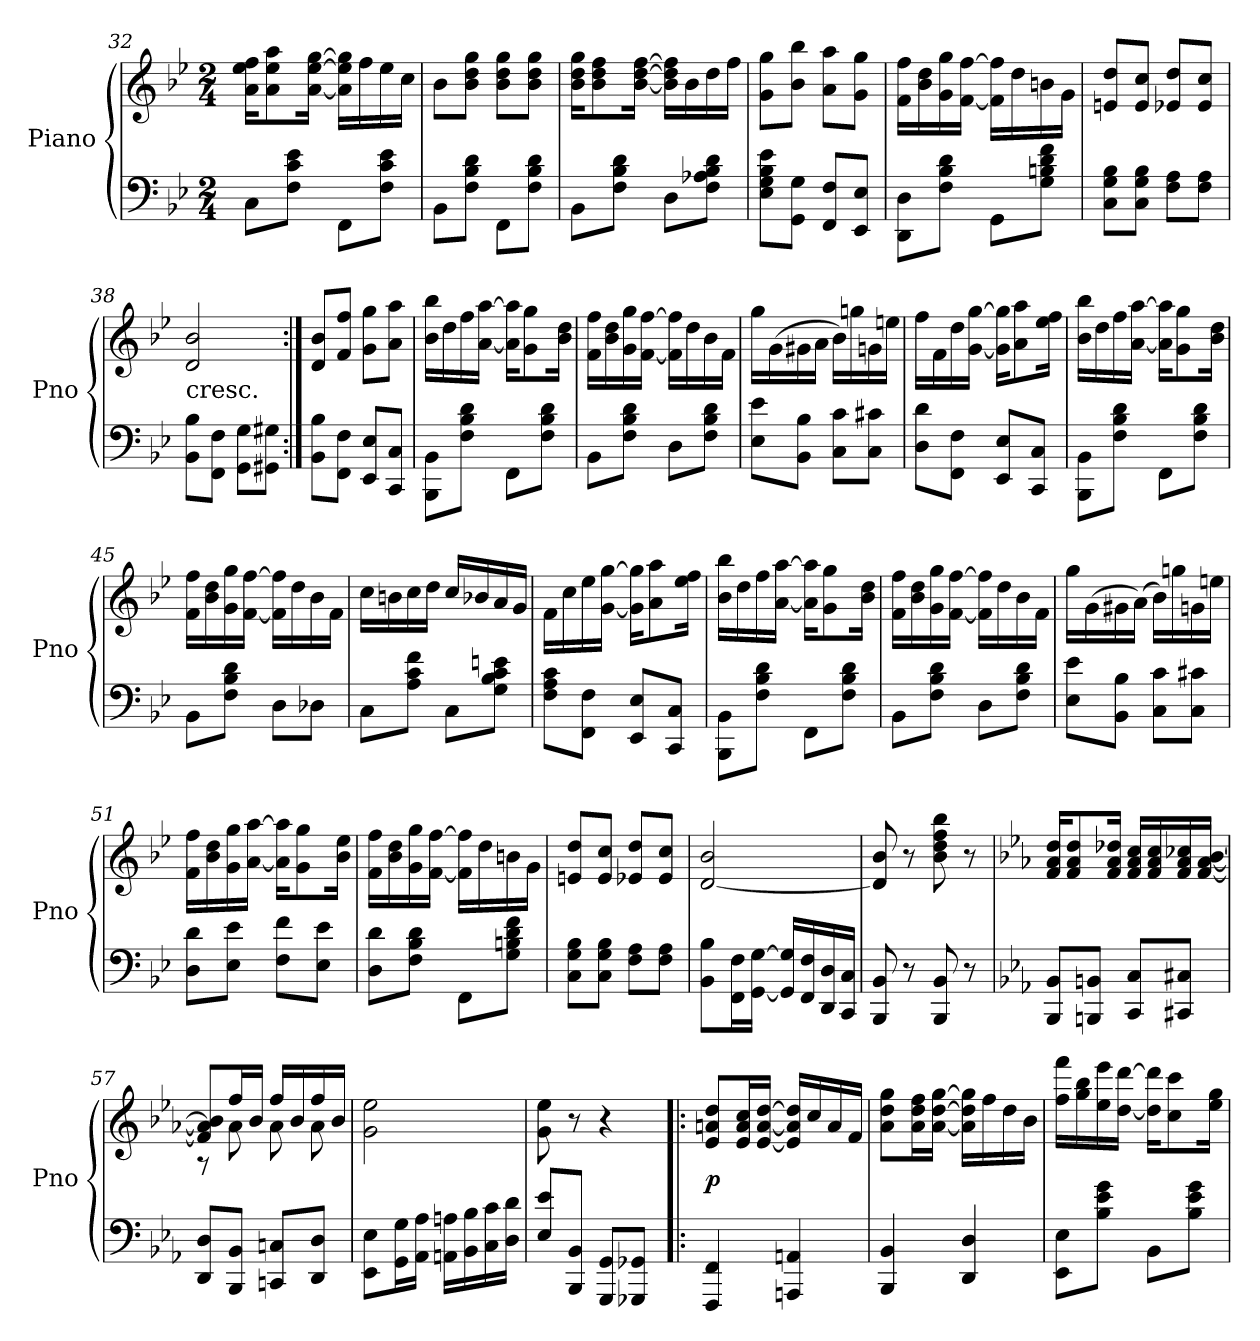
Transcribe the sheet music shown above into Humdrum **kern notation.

**kern	**kern	**dynam
*part1	*part1	*part1
*staff2	*staff1	*staff1/2
*I"Piano	*	*
*I'Pno	*	*
*clefF4	*clefG2	*
*k[b-e-]	*k[b-e-]	*
*M2/4	*M2/4	*
=32	=32	=32
8C\L	16a\ 16ee-\ 16ff\KL	.
.	8a\ 8ee-\ 8aa\	.
8F\ 8c\ 8e-\J	.	.
.	[16a\ [16ee-\ [16gg\Jk	.
8FF\L	16a]\ 16ee-]\ 16gg]\LL	.
.	16ff\	.
8F\ 8c\ 8e-\J	16ee-\	.
.	16cc\JJ	.
=33	=33	=33
8BB-\L	8b-\L	.
8F\ 8B-\ 8d\J	8b-\ 8dd\ 8gg\J	.
8FF\L	8b-\ 8dd\ 8gg\L	.
8F\ 8B-\ 8d\J	8b-\ 8dd\ 8gg\J	.
=34	=34	=34
8BB-\L	16b-\ 16dd\ 16gg\KL	.
.	8b-\ 8dd\ 8ff\	.
8F\ 8B-\ 8d\J	.	.
.	[16b-\ [16dd\ [16ff\Jk	.
8D\L	16b-]\ 16dd]\ 16ff]\LL	.
.	16b-\	.
8F\ 8A-X\ 8B-\ 8d\J	16dd\	.
.	16ff\JJ	.
=35	=35	=35
8E-\ 8G\ 8B-\ 8e-\L	8g\ 8gg\L	.
8GG\ 8G\J	8b-\ 8bb-\J	.
8FF/ 8F/L	8a\ 8aa\L	.
8EE-/ 8E-/J	8g\ 8gg\J	.
=36	=36	=36
8DD\ 8D\L	16f\ 16ff\LL	.
.	16b-\ 16dd\	.
8F\ 8B-\ 8d\J	16g\ 16gg\	.
.	[16f\ [16ff\JJ	.
8GG\L	16f]\ 16ff]\LL	.
.	16dd\	.
8G\ 8Bn\ 8d\ 8f\J	16bn\	.
.	16g\JJ	.
=37	=37	=37
8C\ 8G\ 8B-\L	8en/ 8dd/L	.
8C\ 8G\ 8B-\J	8e/ 8cc/J	.
8F\ 8A\L	8e-X/ 8dd/L	.
8F\ 8A\J	8e-/ 8cc/J	.
=38	=38	=38
!	!LO:TX:c:t=cresc.	!
8BB-\ 8B-\L	2d/ 2b-/	.
8FF\ 8F\J	.	.
8GG\ 8G\L	.	.
8GG#X\ 8G#X\J	.	.
=39:|!	=39:|!	=39:|!
8BB-\ 8B-\L	8d/ 8b-/L	.
8FF\ 8F\J	8f/ 8ff/J	.
8EE-/ 8E-/L	8g\ 8gg\L	.
8CC/ 8C/J	8a\ 8aa\J	.
=40	=40	=40
8BBB-\ 8BB-\L	16b-\ 16bb-\LL	.
.	16dd\	.
8F\ 8B-\ 8d\J	16ff\	.
.	[16a\ [16aa\JJ	.
8FF\L	16a]\ 16aa]\KL	.
.	8g\ 8gg\	.
8F\ 8B-\ 8d\J	.	.
.	16b-\ 16dd\Jk	.
=41	=41	=41
8BB-\L	16f\ 16ff\LL	.
.	16b-\ 16dd\	.
8F\ 8B-\ 8d\J	16g\ 16gg\	.
.	[16f\ [16ff\JJ	.
8D\L	16f]\ 16ff]\LL	.
.	16dd\	.
8F\ 8B-\ 8d\J	16b-\	.
.	16f\JJ	.
=42	=42	=42
8E-\ 8e-\L	16gg\LL	.
.	(16g\	.
8BB-\ 8B-\J	16g#X\	.
.	16a\JJ	.
8C\ 8c\L	16b-\LL)	.
.	16ggn\	.
8C\ 8c#X\J	16gn\	.
.	16een\JJ	.
=43	=43	=43
8D\ 8d\L	16ff\LL	.
.	16f\	.
8FF\ 8F\J	16dd\	.
.	[16g\ [16gg\JJ	.
8EE-/ 8E-/L	16g]\ 16gg]\KL	.
.	8a\ 8aa\	.
8CC/ 8C/J	.	.
.	16ee-\ 16ff\Jk	.
=44	=44	=44
8BBB-\ 8BB-\L	16b-\ 16bb-\LL	.
.	16dd\	.
8F\ 8B-\ 8d\J	16ff\	.
.	[16a\ [16aa\JJ	.
8FF\L	16a]\ 16aa]\KL	.
.	8g\ 8gg\	.
8F\ 8B-\ 8d\J	.	.
.	16b-\ 16dd\Jk	.
=45	=45	=45
8BB-\L	16f\ 16ff\LL	.
.	16b-\ 16dd\	.
8F\ 8B-\ 8d\J	16g\ 16gg\	.
.	[16f\ [16ff\JJ	.
8D\L	16f]\ 16ff]\LL	.
.	16dd\	.
8D-X\J	16b-\	.
.	16f\JJ	.
=46	=46	=46
8C\L	16cc\LL	.
.	16bn\	.
8A\ 8c\ 8f\J	16cc\	.
.	16dd\JJ	.
8C\L	16cc/LL	.
.	16b-X/	.
8G\ 8B-\ 8c\ 8en\J	16a/	.
.	16g/JJ	.
=47	=47	=47
8F\ 8A\ 8c\L	16f\LL	.
.	16cc\	.
8FF\ 8F\J	16ee-\	.
.	[16g\ [16gg\JJ	.
8EE-/ 8E-/L	16g]\ 16gg]\KL	.
.	8a\ 8aa\	.
8CC/ 8C/J	.	.
.	16ee-\ 16ff\Jk	.
=48	=48	=48
8BBB-\ 8BB-\L	16b-\ 16bb-\LL	.
.	16dd\	.
8F\ 8B-\ 8d\J	16ff\	.
.	[16a\ [16aa\JJ	.
8FF\L	16a]\ 16aa]\KL	.
.	8g\ 8gg\	.
8F\ 8B-\ 8d\J	.	.
.	16b-\ 16dd\Jk	.
=49	=49	=49
8BB-\L	16f\ 16ff\LL	.
.	16b-\ 16dd\	.
8F\ 8B-\ 8d\J	16g\ 16gg\	.
.	[16f\ [16ff\JJ	.
8D\L	16f]\ 16ff]\LL	.
.	16dd\	.
8F\ 8B-\ 8d\J	16b-\	.
.	16f\JJ	.
=50	=50	=50
8E-\ 8e-\L	16gg\LL	.
.	(16g\	.
8BB-\ 8B-\J	16g#X\	.
.	(16a\JJ)	.
8C\ 8c\L	16b-\LL)	.
.	16ggn\	.
8C\ 8c#X\J	16gn\	.
.	16een\JJ	.
=51	=51	=51
8D\ 8d\L	16f\ 16ff\LL	.
.	16b-\ 16dd\	.
8E-\ 8e-\J	16g\ 16gg\	.
.	[16a\ [16aa\JJ	.
8F\ 8f\L	16a]\ 16aa]\KL	.
.	8g\ 8gg\	.
8E-\ 8e-\J	.	.
.	16b-\ 16ee-\Jk	.
=52	=52	=52
8D\ 8d\L	16f\ 16ff\LL	.
.	16b-\ 16dd\	.
8F\ 8B-\ 8d\J	16g\ 16gg\	.
.	[16f\ [16ff\JJ	.
8FF\L	16f]\ 16ff]\LL	.
.	16dd\	.
8G\ 8Bn\ 8d\ 8f\J	16bn\	.
.	16g\JJ	.
=53	=53	=53
8C\ 8G\ 8B-\L	8en/ 8dd/L	.
8C\ 8G\ 8B-\J	8e/ 8cc/J	.
8F\ 8A\L	8e-X/ 8dd/L	.
8F\ 8A\J	8e-/ 8cc/J	.
=54	=54	=54
8BB-\ 8B-\L	[2d/ 2b-/	.
16FF\ 16F\L	.	.
[16GG\ [16G\JJ	.	.
16GG]/ 16G]/LL	.	.
16FF/ 16F/	.	.
16DD/ 16D/	.	.
16CC/ 16C/JJ	.	.
=55	=55	=55
8BBB-/ 8BB-/	8d]/ 8b-/	.
8r	8r	.
8BBB-/ 8BB-/	8b-\ 8dd\ 8ff\ 8bb-\	.
8r	8r	.
=56	=56	=56
*k[b-e-a-]	*k[b-e-a-]	*
8BBB-/ 8BB-/L	16f/ 16a-/ 16dd/KL	.
.	8f/ 8a-/ 8dd/	.
8BBBn/ 8BBn/J	.	.
.	16f/ 16a-/ 16dd-X/Jk	.
8CC/ 8C/L	16f/ 16a-/ 16cc/LL	.
.	16f/ 16a-/ 16cc/	.
8CC#X/ 8C#X/J	16f/ 16a-/ 16cc-X/	.
.	[16f/ [16a-/ [16b-/JJ	.
=57	=57	=57
*	*^	*
8DD/ 8D/L	8f]/ 8a-]/ 8b-]/L	8r	.
8BBB-/ 8BB-/J	16ff/L	8a-\	.
.	16b-/JJ	.	.
8CCn/ 8Cn/L	16ff/LL	8a-\	.
.	16b-/	.	.
8DD/ 8D/J	16ff/	8a-\	.
.	16b-/JJ	.	.
*	*v	*v	*
=58	=58	=58
8EE-\ 8E-\L	2g\ 2ee-\	.
16GG\ 16G\L	.	.
16AA-\ 16A-\JJ	.	.
16AAn\ 16An\LL	.	.
16BB-\ 16B-\	.	.
16C\ 16c\	.	.
16D\ 16d\JJ	.	.
=59	=59	=59
8E-/ 8e-/L	8g\ 8ee-\	.
8BBB-/ 8BB-/J	8r	.
8GGG/ 8GG/L	4r	.
8GGG-X/ 8GG-X/J	.	.
=60!|:	=60!|:	=60!|:
4FFF/ 4FF/	8e-/ 8an/ 8dd/L	p
.	16e-/ 16a/ 16cc/L	.
.	[16e-/ [16a/ [16dd/JJ	.
4AAAn/ 4AAn/	16e-]/ 16a]/ 16dd]/LL	.
.	16cc/	.
.	16a/	.
.	16f/JJ	.
=61	=61	=61
4BBB-/ 4BB-/	8a-\ 8dd\ 8gg\L	.
.	16a-\ 16dd\ 16ff\L	.
.	[16a-\ [16dd\ [16gg\JJ	.
4DD/ 4D/	16a-]\ 16dd]\ 16gg]\LL	.
.	16ff\	.
.	16dd\	.
.	16b-\JJ	.
=62	=62	=62
8EE-\ 8E-\L	16ff\ 16fff\LL	.
.	16gg\ 16bb-\	.
8B-\ 8e-\ 8g\J	16ee-\ 16eee-\	.
.	[16dd\ [16ddd\JJ	.
8BB-\L	16dd]\ 16ddd]\KL	.
.	8cc\ 8ccc\	.
8B-\ 8e-\ 8g\J	.	.
.	16ee-\ 16gg\Jk	.
=	=	=
*-	*-	*-
